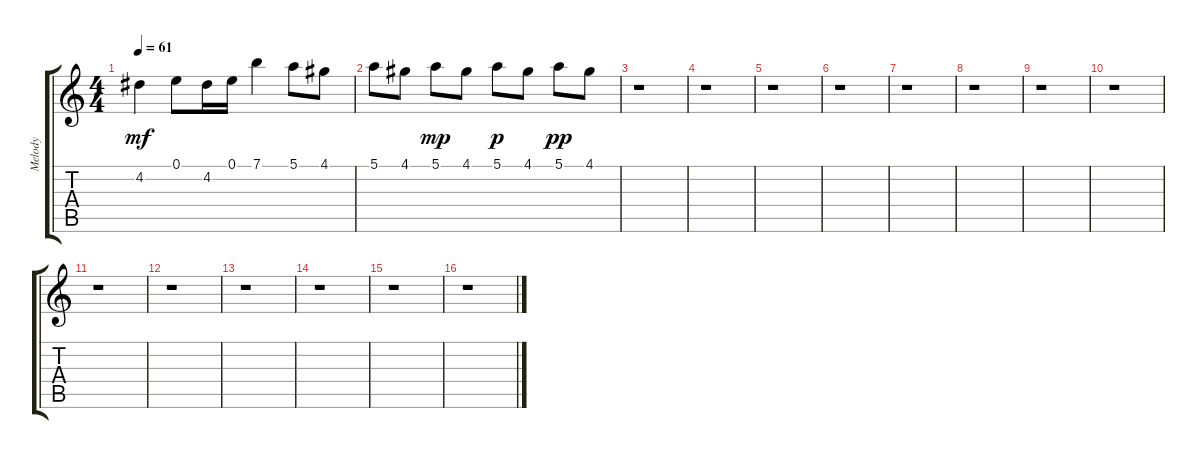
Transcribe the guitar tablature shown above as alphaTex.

\track ("Melody" "Melody") {instrument electricguitarjazz}
\staff {score tabs}
\tuning (E4 B3 G3 D3 A2 E2) {hide}
\ts (4 4)
\tempo 61
\clef g2
\ks c
4.2.4{dy mf} 0.1.8 4.2.16 0.1.16 7.1.4 5.1.8 4.1.8 |
5.1.8 4.1.8 5.1.8{dy mp} 4.1.8 5.1.8{dy p} 4.1.8 5.1.8{dy pp} 4.1.8 |
r.1 |
r.1 |
r.1 |
r.1 |
r.1 |
r.1 |
r.1 |
r.1 |
r.1 |
r.1 |
r.1 |
r.1 |
r.1 |
r.1
